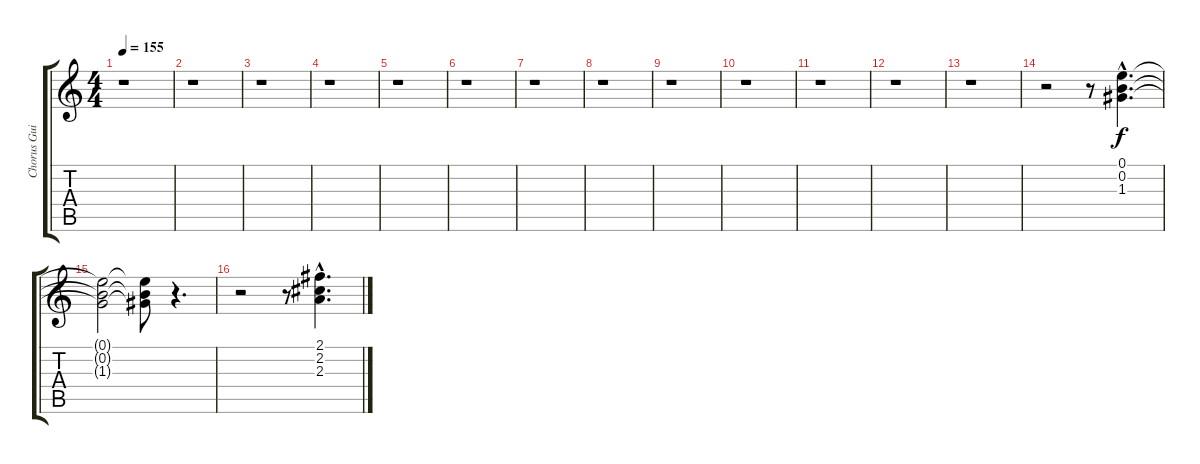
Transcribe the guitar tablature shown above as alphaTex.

\track ("Chorus Guitar R" "Chorus Gui") {instrument electricguitarclean}
\staff {score tabs}
\tuning (E4 B3 G3 D3 A2 E2) {hide}
\ts (4 4)
\tempo 155
\clef g2
\ks c
r.1{dy f} |
r.1 |
r.1 |
r.1 |
r.1 |
r.1 |
r.1 |
r.1 |
r.1 |
r.1 |
r.1 |
r.1 |
r.1 |
r.2 r.8 (0.1{hac} 0.2{hac} 1.3{hac}).4{d} |
(0.1{t} 0.2{t} 1.3{t}).2 (0.1{t} 0.2{t} 1.3{t}).8 r.4{d} |
r.2 r.8 (2.1{hac} 2.2{hac} 2.3{hac}).4{d}
